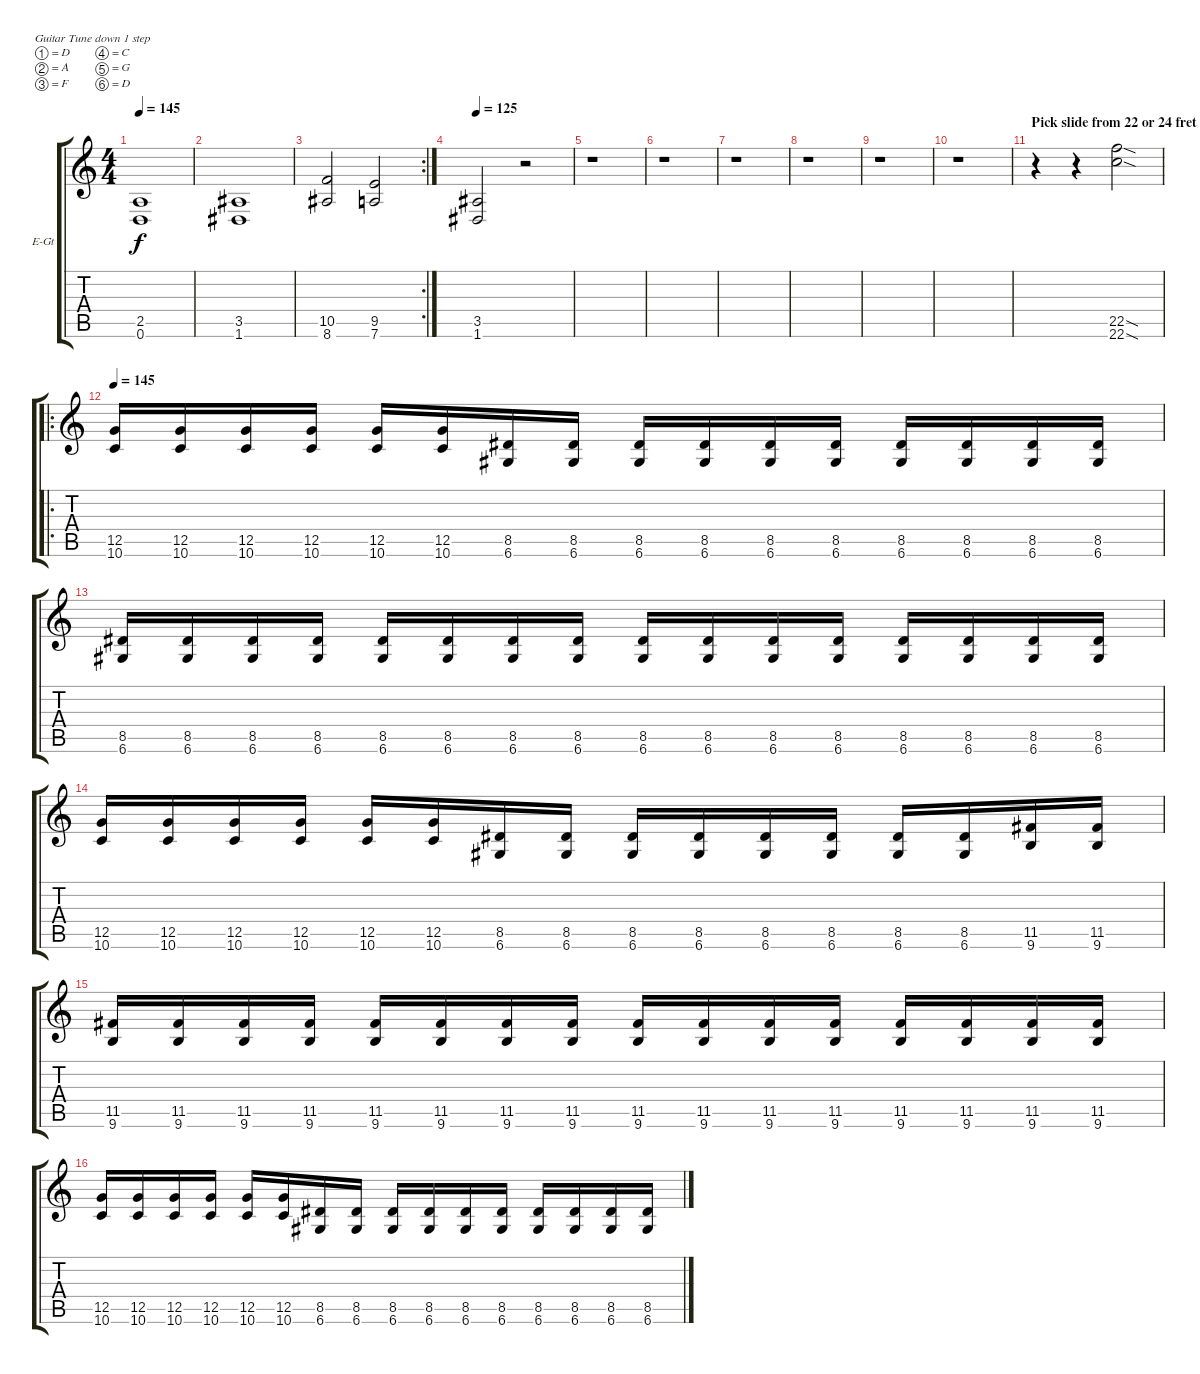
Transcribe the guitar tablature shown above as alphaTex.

\bracketExtendMode groupsimilarinstruments
\firstSystemTrackNameOrientation horizontal
\otherSystemsTrackNameOrientation horizontal
\track ("Rhytm Guitar" "E-Gt") {instrument overdrivenguitar}
\staff {score tabs}
\tuning (D4 A3 F3 C3 G2 D2)
\ts (4 4)
\tempo 145
\clef g2
\ks c
(2.5{t} 0.6{t}).1{dy f} |
(3.5 1.6).1 |
\rc 2
(10.5 8.6).2 (9.5 7.6).2 |
\tempo 125
(3.5 1.6).2 r.2 |
r.1 |
r.1 |
r.1 |
r.1 |
r.1 |
r.1 |
\section ("" "Pick slide from 22 or 24 fret (Bass from 12 fret, not pick slide).")
r.4 r.4 (22.5{sod} 22.6{sod}).2 |
\ro
\tempo 145
(12.5 10.6).16 (12.5 10.6).16 (12.5 10.6).16 (12.5 10.6).16 (12.5 10.6).16 (12.5 10.6).16 (8.5 6.6).16 (8.5 6.6).16 (8.5 6.6).16 (8.5 6.6).16 (8.5 6.6).16 (8.5 6.6).16 (8.5 6.6).16 (8.5 6.6).16 (8.5 6.6).16 (8.5 6.6).16 |
(8.5 6.6).16 (8.5 6.6).16 (8.5 6.6).16 (8.5 6.6).16 (8.5 6.6).16 (8.5 6.6).16 (8.5 6.6).16 (8.5 6.6).16 (8.5 6.6).16 (8.5 6.6).16 (8.5 6.6).16 (8.5 6.6).16 (8.5 6.6).16 (8.5 6.6).16 (8.5 6.6).16 (8.5 6.6).16 |
(12.5 10.6).16 (12.5 10.6).16 (12.5 10.6).16 (12.5 10.6).16 (12.5 10.6).16 (12.5 10.6).16 (8.5 6.6).16 (8.5 6.6).16 (8.5 6.6).16 (8.5 6.6).16 (8.5 6.6).16 (8.5 6.6).16 (8.5 6.6).16 (8.5 6.6).16 (11.5 9.6).16 (11.5 9.6).16 |
(11.5 9.6).16 (11.5 9.6).16 (11.5 9.6).16 (11.5 9.6).16 (11.5 9.6).16 (11.5 9.6).16 (11.5 9.6).16 (11.5 9.6).16 (11.5 9.6).16 (11.5 9.6).16 (11.5 9.6).16 (11.5 9.6).16 (11.5 9.6).16 (11.5 9.6).16 (11.5 9.6).16 (11.5 9.6).16 |
(12.5 10.6).16 (12.5 10.6).16 (12.5 10.6).16 (12.5 10.6).16 (12.5 10.6).16 (12.5 10.6).16 (8.5 6.6).16 (8.5 6.6).16 (8.5 6.6).16 (8.5 6.6).16 (8.5 6.6).16 (8.5 6.6).16 (8.5 6.6).16 (8.5 6.6).16 (8.5 6.6).16 (8.5 6.6).16
